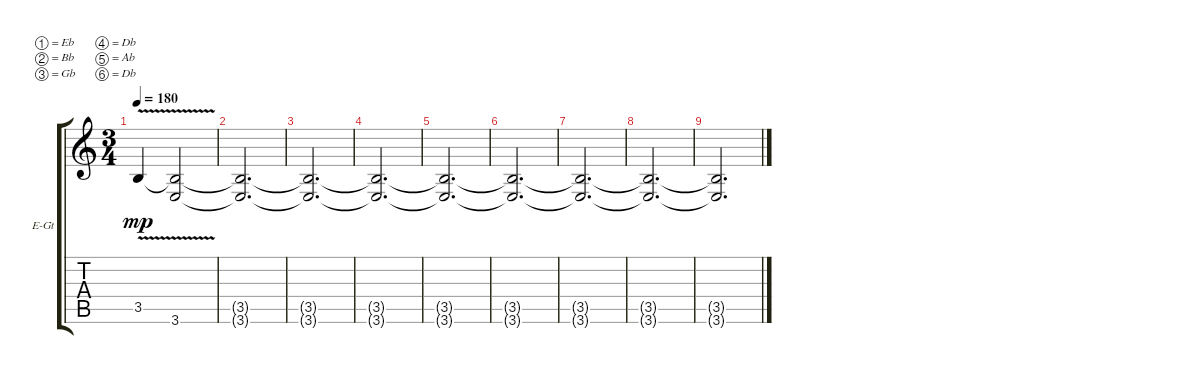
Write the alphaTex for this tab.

\bracketExtendMode groupsimilarinstruments
\firstSystemTrackNameOrientation horizontal
\otherSystemsTrackNameOrientation horizontal
\track ("Electric Guitar" "E-Gt") {instrument overdrivenguitar}
\staff {score tabs}
\tuning (Eb4 Bb3 Gb3 Db3 Ab2 Db2)
\ts (3 4)
\tempo 180
\clef g2
\ks c
3.5{v}.4{dy mp} (3.6 3.5{t}).2 |
(3.6{t} 3.5{t}).2{d} |
(3.5{t} 3.6{t}).2{d} |
(3.6{t} 3.5{t}).2{d} |
(3.6{t} 3.5{t}).2{d} |
(3.5{t} 3.6{t}).2{d} |
(3.6{t} 3.5{t}).2{d} |
(3.5{t} 3.6{t}).2{d} |
(3.6{t} 3.5{t}).2{d}
